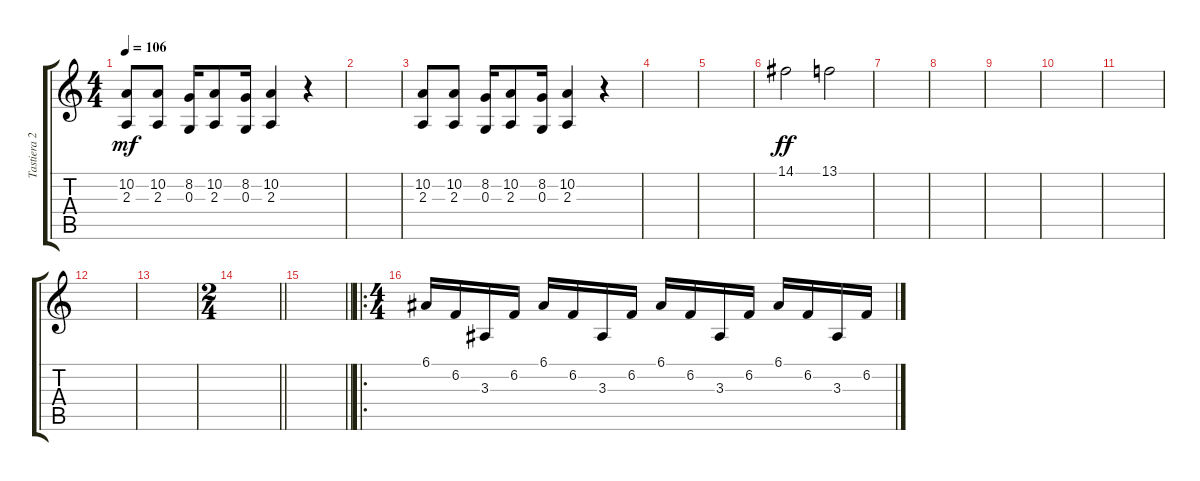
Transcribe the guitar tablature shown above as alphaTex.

\track ("Tastiera 2" "Tastiera 2") {instrument lead8bassandlead}
\staff {score tabs}
\tuning (E4 B3 G3 D3 A2 E2) {hide}
\ts (4 4)
\tempo 106
\clef g2
\ks c
(10.2 2.3).8{dy mf volume 9 instrument lead8bassandlead} (10.2 2.3).8 (8.2 0.3).16 (10.2 2.3).8 (8.2 0.3).16 (10.2 2.3).4 r.4 |
|
(10.2 2.3).8{volume 9 instrument lead8bassandlead} (10.2 2.3).8 (8.2 0.3).16 (10.2 2.3).8 (8.2 0.3).16 (10.2 2.3).4 r.4 |
|
|
14.1.2{dy ff} 13.1.2 |
|
|
|
|
|
|
|
\ts (2 4)
\barLineRight lightlight
|
\barLineRight lightlight
|
\ro
\ts (4 4)
6.1.16{volume 11 instrument lead2sawtooth} 6.2.16 3.3.16 6.2.16 6.1.16 6.2.16 3.3.16 6.2.16 6.1.16 6.2.16 3.3.16 6.2.16 6.1.16 6.2.16 3.3.16 6.2.16
